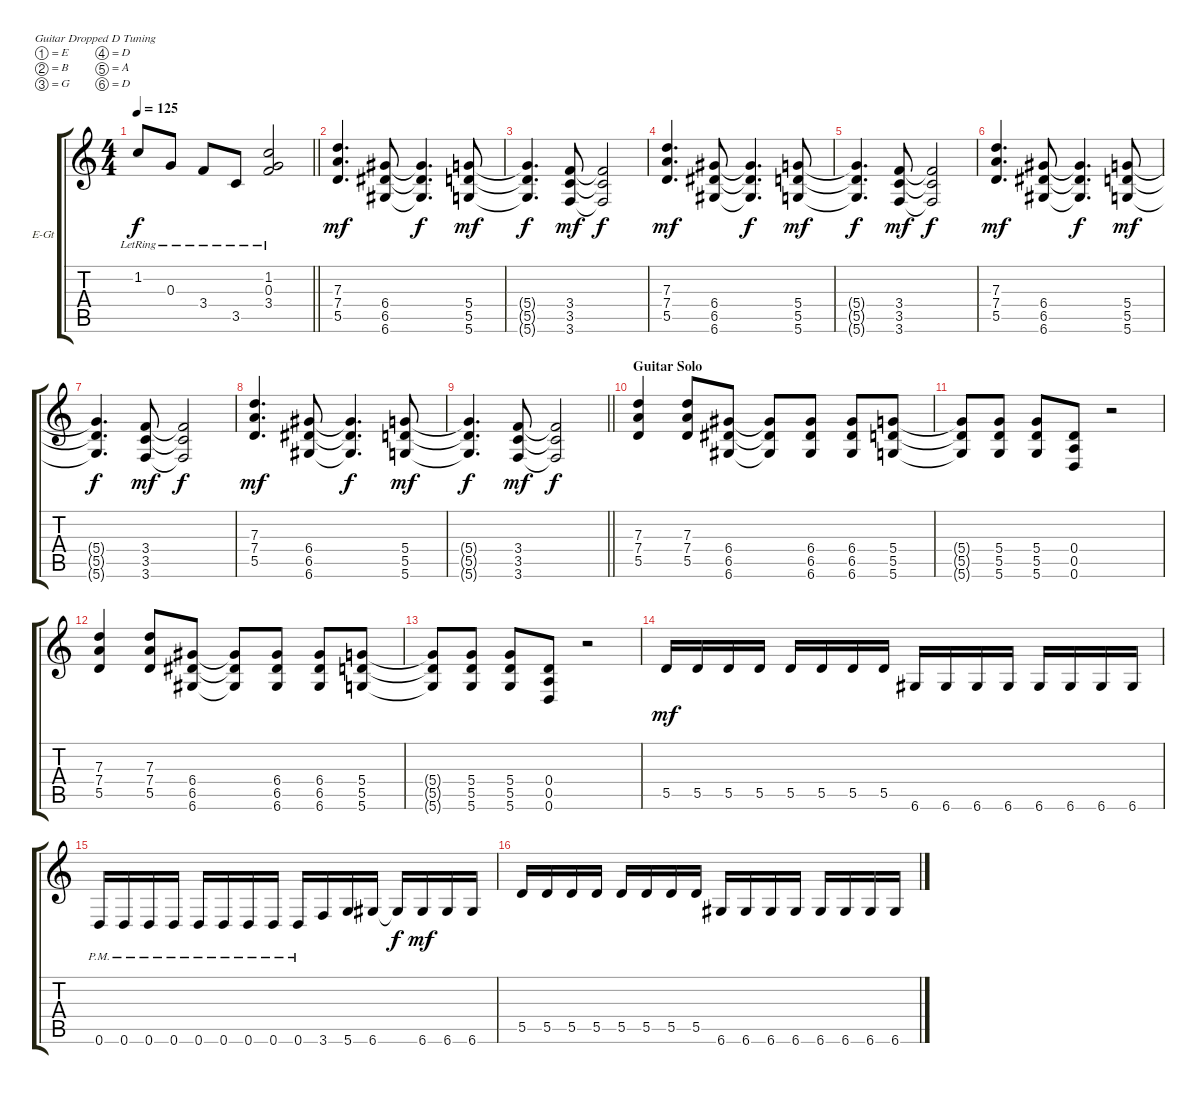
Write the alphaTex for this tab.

\bracketExtendMode groupsimilarinstruments
\firstSystemTrackNameOrientation horizontal
\otherSystemsTrackNameOrientation horizontal
\track ("Synyster Rhythm" "E-Gt") {instrument distortionguitar}
\staff {score tabs}
\tuning (E4 B3 G3 D3 A2 D2)
\ts (4 4)
\tempo 125
\clef g2
\barLineRight lightlight
\ks c
1.2{lr}.8{dy f} 0.3{lr}.8 3.4{lr}.8 3.5{lr}.8 (1.2{lr} 0.3{lr} 3.4{lr}).2 |
(7.3 7.4 5.5).4{d dy mf} (6.4 6.5 6.6).8 (6.4{t} 6.5{t} 6.6{t}).4{d dy f} (5.4 5.5 5.6).8{dy mf} |
(5.4{t} 5.5{t} 5.6{t}).4{d dy f} (3.4 3.5 3.6).8{dy mf} (3.4{t} 3.5{t} 3.6{t}).2{dy f} |
(7.3 7.4 5.5).4{d dy mf} (6.4 6.5 6.6).8 (6.4{t} 6.5{t} 6.6{t}).4{d dy f} (5.4 5.5 5.6).8{dy mf} |
(5.4{t} 5.5{t} 5.6{t}).4{d dy f} (3.4 3.5 3.6).8{dy mf} (3.4{t} 3.5{t} 3.6{t}).2{dy f} |
(7.3 7.4 5.5).4{d dy mf} (6.4 6.5 6.6).8 (6.4{t} 6.5{t} 6.6{t}).4{d dy f} (5.4 5.5 5.6).8{dy mf} |
(5.4{t} 5.5{t} 5.6{t}).4{d dy f} (3.4 3.5 3.6).8{dy mf} (3.4{t} 3.5{t} 3.6{t}).2{dy f} |
(7.3 7.4 5.5).4{d dy mf} (6.4 6.5 6.6).8 (6.4{t} 6.5{t} 6.6{t}).4{d dy f} (5.4 5.5 5.6).8{dy mf} |
\barLineRight lightlight
(5.4{t} 5.5{t} 5.6{t}).4{d dy f} (3.4 3.5 3.6).8{dy mf} (3.4{t} 3.5{t} 3.6{t}).2{dy f} |
\section ("" "Guitar Solo")
(7.3 7.4 5.5).4 (7.3 7.4 5.5).8 (6.4 6.5 6.6).8 (6.4{t} 6.5{t} 6.6{t}).8 (6.4 6.5 6.6).8 (6.4 6.5 6.6).8 (5.4 5.5 5.6).8 |
(5.4{t} 5.5{t} 5.6{t}).8 (5.4 5.5 5.6).8 (5.4 5.5 5.6).8 (0.4 0.5 0.6).8 r.2 |
(7.3 7.4 5.5).4 (7.3 7.4 5.5).8 (6.4 6.5 6.6).8 (6.4{t} 6.5{t} 6.6{t}).8 (6.4 6.5 6.6).8 (6.4 6.5 6.6).8 (5.4 5.5 5.6).8 |
(5.4{t} 5.5{t} 5.6{t}).8 (5.4 5.5 5.6).8 (5.4 5.5 5.6).8 (0.4 0.5 0.6).8 r.2 |
5.5.16{dy mf} 5.5.16 5.5.16 5.5.16 5.5.16 5.5.16 5.5.16 5.5.16 6.6.16 6.6.16 6.6.16 6.6.16 6.6.16 6.6.16 6.6.16 6.6.16 |
0.6{pm}.16 0.6{pm}.16 0.6{pm}.16 0.6{pm}.16 0.6{pm}.16 0.6{pm}.16 0.6{pm}.16 0.6{pm}.16 0.6{pm}.16 3.6.16 5.6.16 6.6.16 6.6{t}.16{dy f} 6.6.16{dy mf} 6.6.16 6.6.16 |
5.5.16 5.5.16 5.5.16 5.5.16 5.5.16 5.5.16 5.5.16 5.5.16 6.6.16 6.6.16 6.6.16 6.6.16 6.6.16 6.6.16 6.6.16 6.6.16
